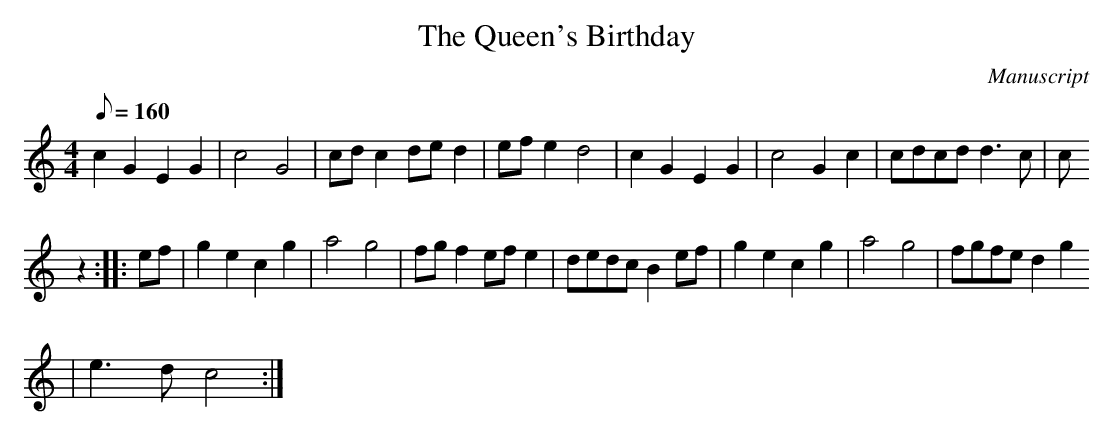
X:1
T: Queen's Birthday, The
M:4/4
L:1/8
Q:160
O:Manuscript
K:C
c2 G2 E2 G2 |c4 G4|cd c2 de d2|ef e2 d4|c2 G2 E2 G2|c4 G2 c2|cdcd d3 c|c
6 z2::\
ef|g2 e2 c2 g2|a4 g4|fg f2 ef e2|dedc B2 ef|g2 e2 c2 g2|a4 g4|fgfe d2 g2
|e3 d c4:|
